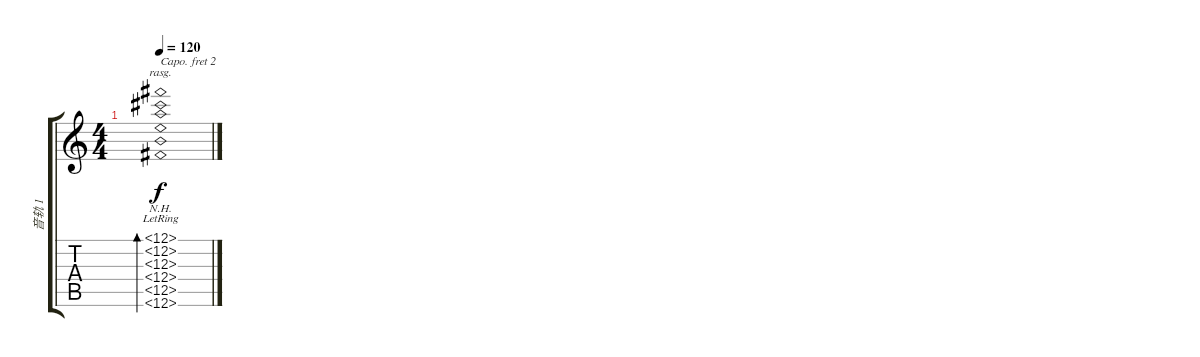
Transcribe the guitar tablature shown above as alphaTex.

\track ("音轨 1" "音轨 1") {instrument acousticguitarsteel}
\staff {score tabs}
\capo 2
\tuning (E4 B3 G3 D3 A2 E2) {hide}
\ts (4 4)
\tempo 120
\clef g2
\ks c
(12.1{nh lr} 12.2{nh lr} 12.3{nh lr} 12.4{nh lr} 12.5{nh lr} 12.6{nh lr}).1{bd 240 rasg ii dy f}
